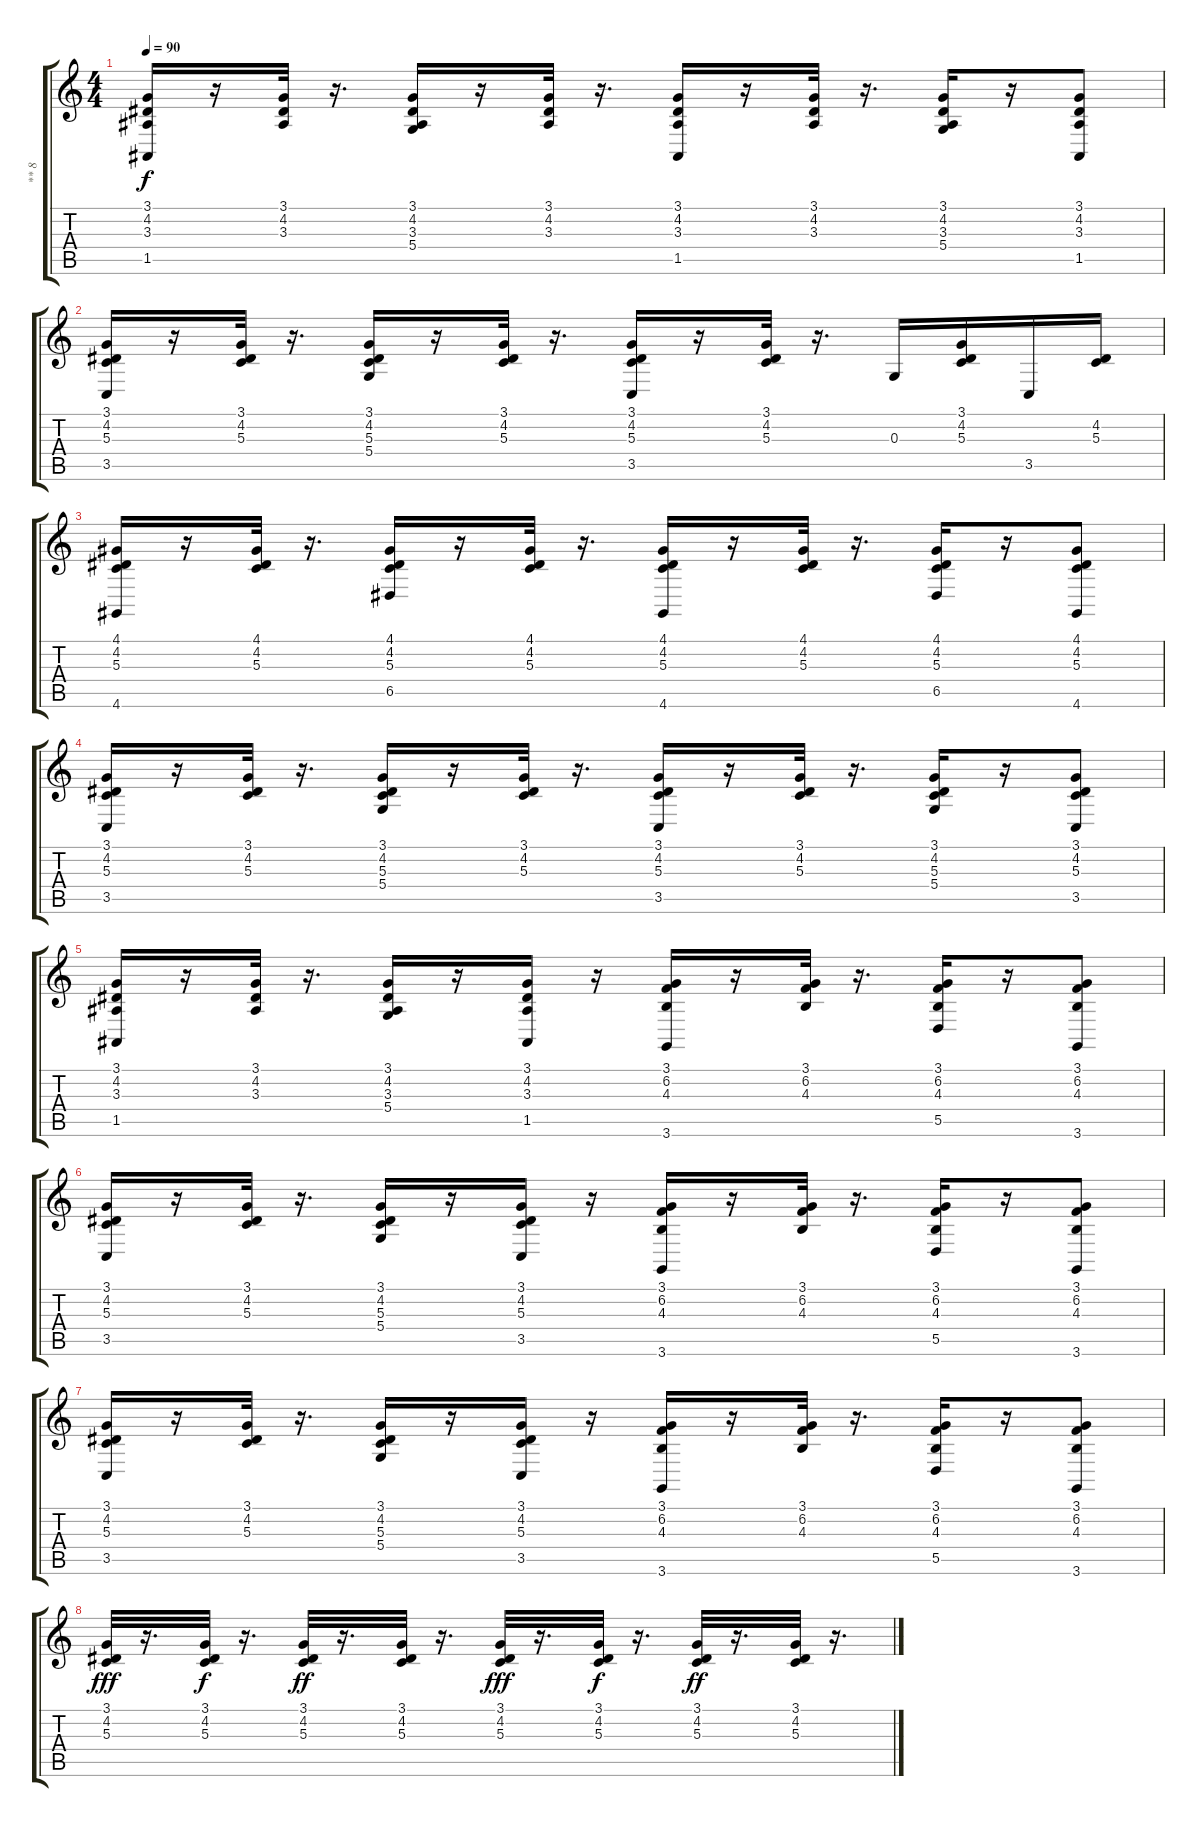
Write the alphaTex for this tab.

\track ("** 8" "** 8") {instrument acousticgrandpiano}
\staff {score tabs}
\tuning (E4 B3 G3 D3 A2 E2) {hide}
\ts (4 4)
\tempo 90
\clef g2
\ks c
(3.1 4.2 3.3 1.5).16{dy f} r.16 (3.1 4.2 3.3).32 r.16{d} (3.1 4.2 3.3 5.4).16 r.16 (3.1 4.2 3.3).32 r.16{d} (3.1 4.2 3.3 1.5).16 r.16 (3.1 4.2 3.3).32 r.16{d} (3.1 4.2 3.3 5.4).16 r.16 (3.1 4.2 3.3 1.5).8 |
(3.1 4.2 5.3 3.5).16 r.16 (3.1 4.2 5.3).32 r.16{d} (3.1 4.2 5.3 5.4).16 r.16 (3.1 4.2 5.3).32 r.16{d} (3.1 4.2 5.3 3.5).16 r.16 (3.1 4.2 5.3).32 r.16{d} 0.3.16 (3.1 4.2 5.3).16 3.5.16 (4.2 5.3).16 |
(4.1 4.2 5.3 4.6).16 r.16 (4.1 4.2 5.3).32 r.16{d} (4.1 4.2 5.3 6.5).16 r.16 (4.1 4.2 5.3).32 r.16{d} (4.1 4.2 5.3 4.6).16 r.16 (4.1 4.2 5.3).32 r.16{d} (4.1 4.2 5.3 6.5).16 r.16 (4.1 4.2 5.3 4.6).8 |
(3.1 4.2 5.3 3.5).16 r.16 (3.1 4.2 5.3).32 r.16{d} (3.1 4.2 5.3 5.4).16 r.16 (3.1 4.2 5.3).32 r.16{d} (3.1 4.2 5.3 3.5).16 r.16 (3.1 4.2 5.3).32 r.16{d} (3.1 4.2 5.3 5.4).16 r.16 (3.1 4.2 5.3 3.5).8 |
(3.1 4.2 3.3 1.5).16 r.16 (3.1 4.2 3.3).32 r.16{d} (3.1 4.2 3.3 5.4).16 r.16 (3.1 4.2 3.3 1.5).16 r.16 (3.1 6.2 4.3 3.6).16 r.16 (3.1 6.2 4.3).32 r.16{d} (3.1 6.2 4.3 5.5).16 r.16 (3.1 6.2 4.3 3.6).8 |
(3.1 4.2 5.3 3.5).16 r.16 (3.1 4.2 5.3).32 r.16{d} (3.1 4.2 5.3 5.4).16 r.16 (3.1 4.2 5.3 3.5).16 r.16 (3.1 6.2 4.3 3.6).16 r.16 (3.1 6.2 4.3).32 r.16{d} (3.1 6.2 4.3 5.5).16 r.16 (3.1 6.2 4.3 3.6).8 |
(3.1 4.2 5.3 3.5).16 r.16 (3.1 4.2 5.3).32 r.16{d} (3.1 4.2 5.3 5.4).16 r.16 (3.1 4.2 5.3 3.5).16 r.16 (3.1 6.2 4.3 3.6).16 r.16 (3.1 6.2 4.3).32 r.16{d} (3.1 6.2 4.3 5.5).16 r.16 (3.1 6.2 4.3 3.6).8 |
(3.1 4.2 5.3).32{dy fff} r.16{d} (3.1 4.2 5.3).32{dy f} r.16{d} (3.1 4.2 5.3).32{dy ff} r.16{d} (3.1 4.2 5.3).32 r.16{d} (3.1 4.2 5.3).32{dy fff} r.16{d} (3.1 4.2 5.3).32{dy f} r.16{d} (3.1 4.2 5.3).32{dy ff} r.16{d} (3.1 4.2 5.3).32 r.16{d}
